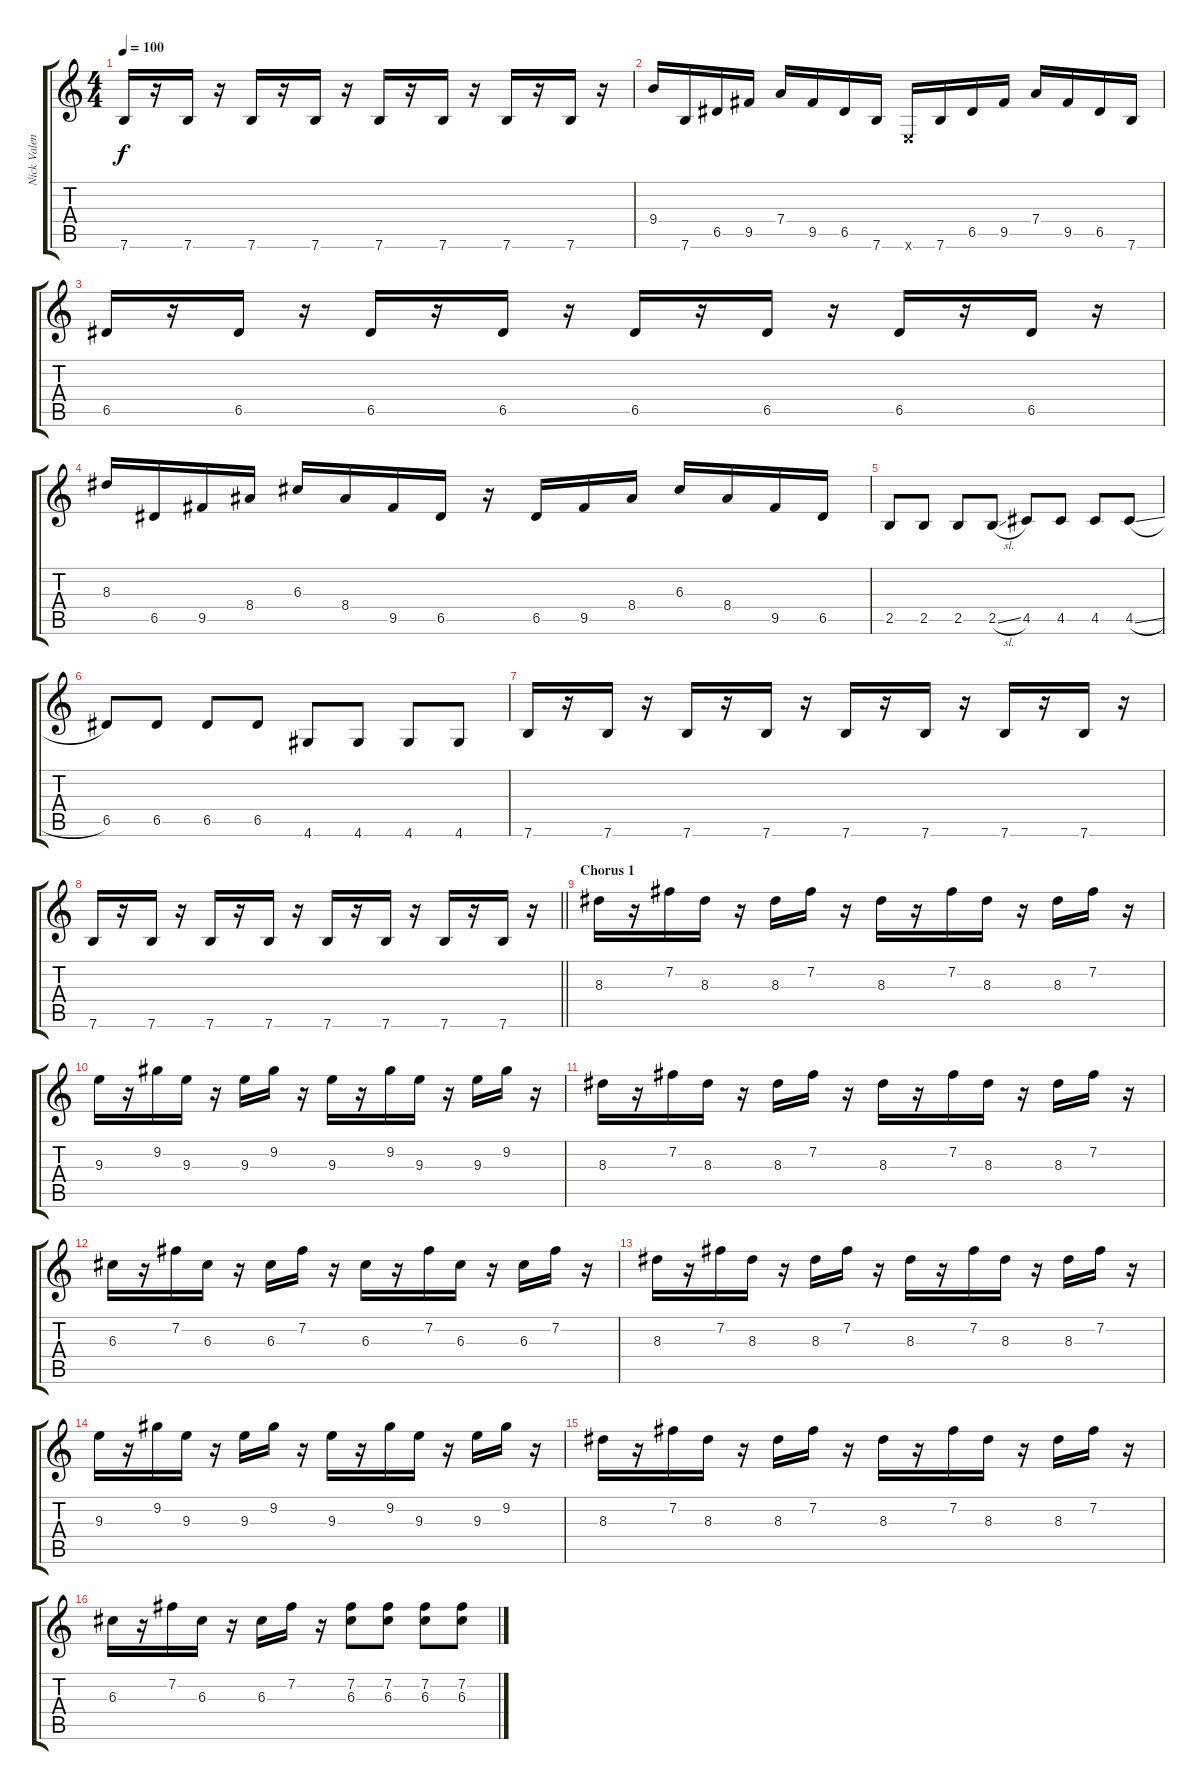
\track ("Nick Valensi" "Nick Valen") {instrument overdrivenguitar}
\staff {score tabs}
\tuning (E4 B3 G3 D3 A2 E2) {hide}
\ts (4 4)
\tempo 100
\clef g2
\ks c
7.6.16{dy f} r.16 7.6.16 r.16 7.6.16 r.16 7.6.16 r.16 7.6.16 r.16 7.6.16 r.16 7.6.16 r.16 7.6.16 r.16 |
9.4.16 7.6.16 6.5.16 9.5.16 7.4.16 9.5.16 6.5.16 7.6.16 0.6{x}.16 7.6.16 6.5.16 9.5.16 7.4.16 9.5.16 6.5.16 7.6.16 |
6.5.16 r.16 6.5.16 r.16 6.5.16 r.16 6.5.16 r.16 6.5.16 r.16 6.5.16 r.16 6.5.16 r.16 6.5.16 r.16 |
8.3.16 6.5.16 9.5.16 8.4.16 6.3.16 8.4.16 9.5.16 6.5.16 r.16 6.5.16 9.5.16 8.4.16 6.3.16 8.4.16 9.5.16 6.5.16 |
2.5.8 2.5.8 2.5.8 2.5{sl}.8 4.5.8 4.5.8 4.5.8 4.5{sl}.8 |
6.5.8 6.5.8 6.5.8 6.5.8 4.6.8 4.6.8 4.6.8 4.6.8 |
7.6.16 r.16 7.6.16 r.16 7.6.16 r.16 7.6.16 r.16 7.6.16 r.16 7.6.16 r.16 7.6.16 r.16 7.6.16 r.16 |
\barLineRight lightlight
7.6.16 r.16 7.6.16 r.16 7.6.16 r.16 7.6.16 r.16 7.6.16 r.16 7.6.16 r.16 7.6.16 r.16 7.6.16 r.16 |
\section ("" "Chorus 1")
8.3.16 r.16 7.2.16 8.3.16 r.16 8.3.16 7.2.16 r.16 8.3.16 r.16 7.2.16 8.3.16 r.16 8.3.16 7.2.16 r.16 |
9.3.16 r.16 9.2.16 9.3.16 r.16 9.3.16 9.2.16 r.16 9.3.16 r.16 9.2.16 9.3.16 r.16 9.3.16 9.2.16 r.16 |
8.3.16 r.16 7.2.16 8.3.16 r.16 8.3.16 7.2.16 r.16 8.3.16 r.16 7.2.16 8.3.16 r.16 8.3.16 7.2.16 r.16 |
6.3.16 r.16 7.2.16 6.3.16 r.16 6.3.16 7.2.16 r.16 6.3.16 r.16 7.2.16 6.3.16 r.16 6.3.16 7.2.16 r.16 |
8.3.16 r.16 7.2.16 8.3.16 r.16 8.3.16 7.2.16 r.16 8.3.16 r.16 7.2.16 8.3.16 r.16 8.3.16 7.2.16 r.16 |
9.3.16 r.16 9.2.16 9.3.16 r.16 9.3.16 9.2.16 r.16 9.3.16 r.16 9.2.16 9.3.16 r.16 9.3.16 9.2.16 r.16 |
8.3.16 r.16 7.2.16 8.3.16 r.16 8.3.16 7.2.16 r.16 8.3.16 r.16 7.2.16 8.3.16 r.16 8.3.16 7.2.16 r.16 |
6.3.16 r.16 7.2.16 6.3.16 r.16 6.3.16 7.2.16 r.16 (7.2 6.3).8 (7.2 6.3).8 (7.2 6.3).8 (7.2 6.3).8
